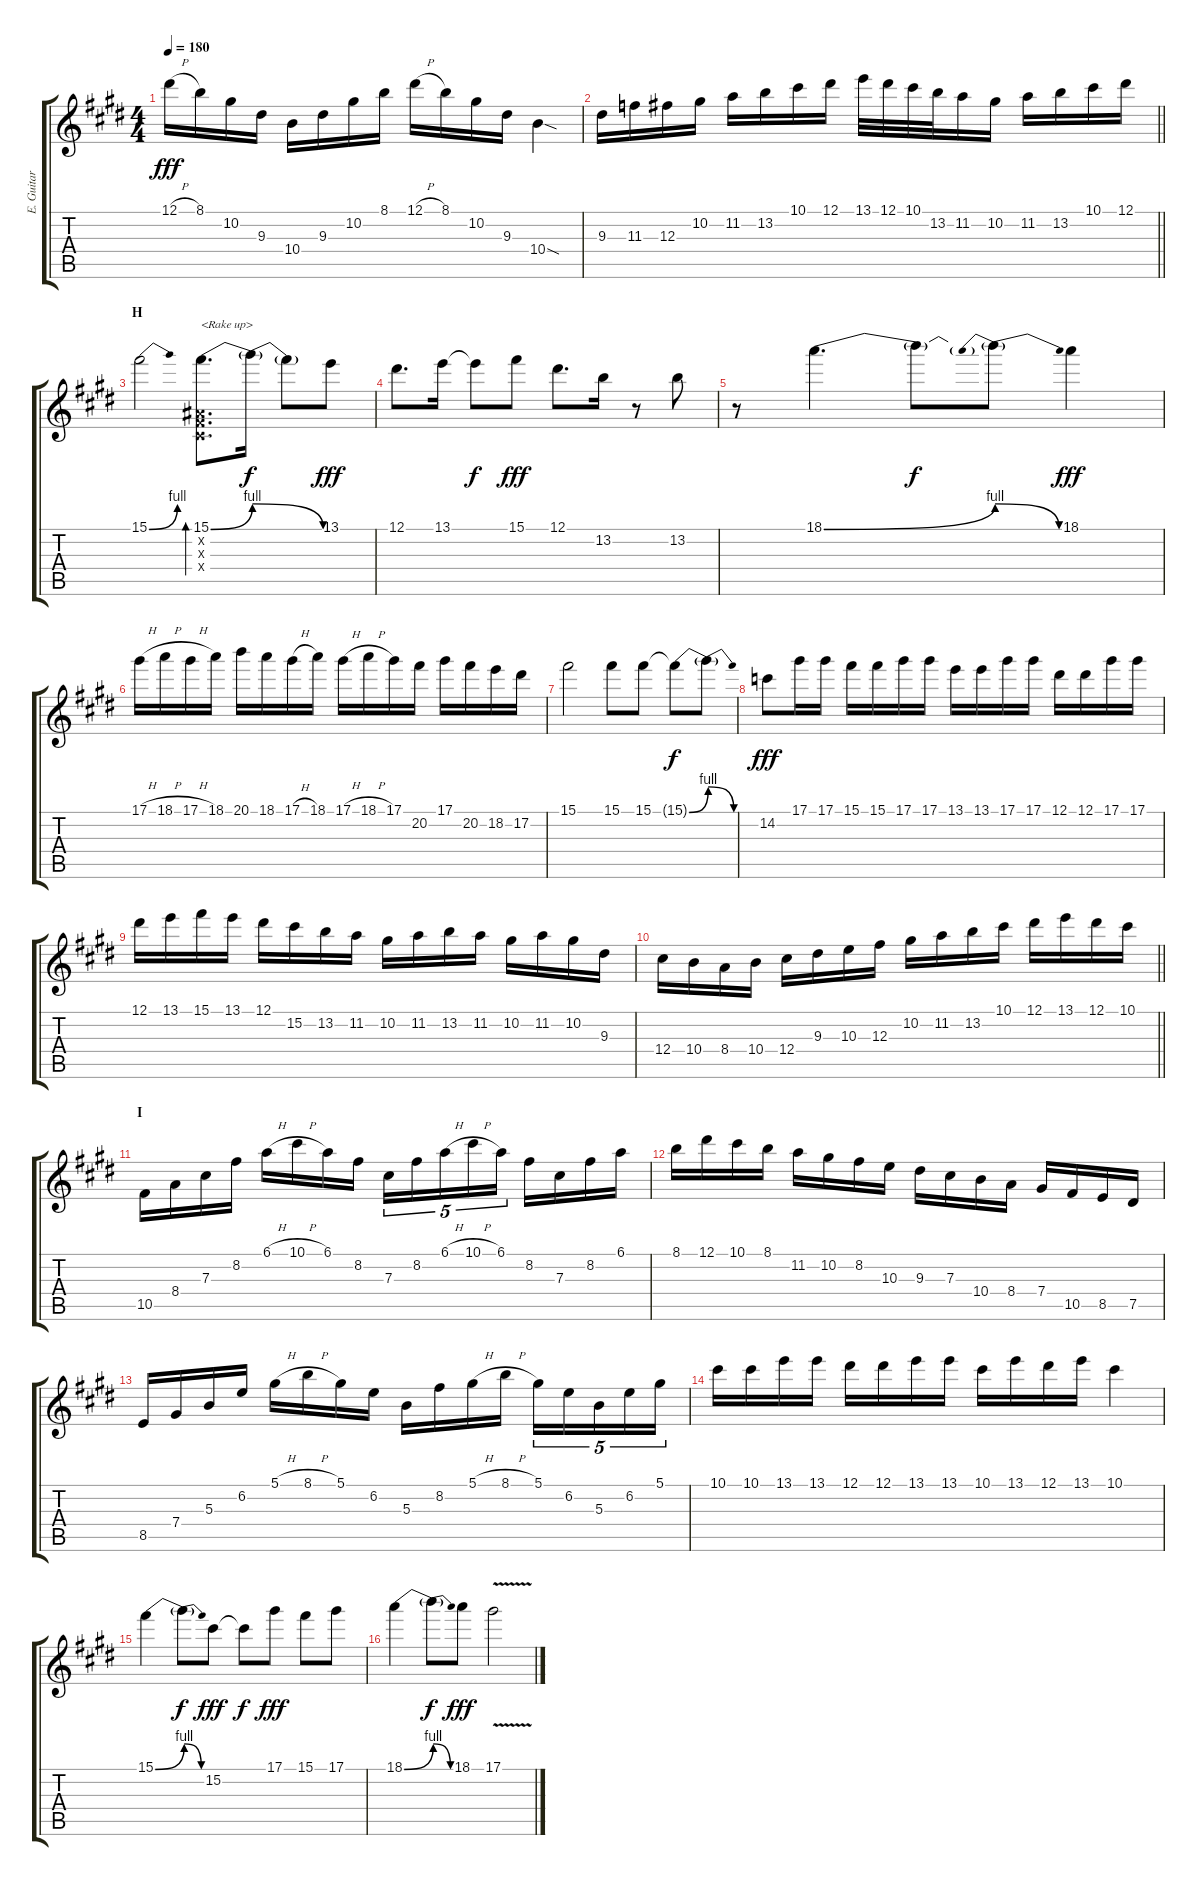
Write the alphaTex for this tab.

\track ("E. Guitar III" "E. Guitar ") {instrument overdrivenguitar}
\staff {score tabs}
\tuning (Eb4 Bb3 Gb3 Db3 Ab2 Db2) {hide}
\ts (4 4)
\tempo 180
\clef g2
\ks e
12.1{h}.16{dy fff} 8.1.16 10.2.16 9.3.16 10.4.16 9.3.16 10.2.16 8.1.16 12.1{h}.16 8.1.16 10.2.16 9.3.16 10.4{sod}.4 |
\barLineRight lightlight
9.3.16 11.3.16 12.3.16 10.2.16 11.2.16 13.2.16 10.1.16 12.1.16 13.1.32 12.1.32 10.1.32 13.2.32 11.2.16 10.2.16 11.2.16 13.2.16 10.1.16 12.1.16 |
\section ("" "H")
15.1{be (bend 0 0 60 4)}.2 (15.1{be (bend 0 0 60 4)} 0.2{x} 0.3{x} 0.4{x}).8{d bd 120 txt "<Rake up>"} 15.1{be (release 0 4 60 0) t}.16{dy f} 15.1{t}.8 13.1.8{dy fff} |
12.1.8{d} 13.1.16 13.1{t}.8{dy f} 15.1.8{dy fff} 12.1.8{d} 13.2.16 r.8 13.2.8 |
r.8 18.1{be (bend 0 0 60 4)}.4{d} 18.1{t}.8{dy f} 18.1{be (prebendrelease 0 4 60 0) t}.8 18.1.4{dy fff} |
17.1{h}.16 18.1{h}.16 17.1{h}.16 18.1.16 20.1.16 18.1.16 17.1{h}.16 18.1.16 17.1{h}.16 18.1{h}.16 17.1.16 20.2.16 17.1.16 20.2.16 18.2.16 17.2.16 |
15.1.2 15.1.8 15.1.8 15.1{be (bend 0 0 60 4) t}.8{dy f} 15.1{be (release 0 4 60 0) t}.8 |
14.2.8{dy fff} 17.1.16 17.1.16 15.1.16 15.1.16 17.1.16 17.1.16 13.1.16 13.1.16 17.1.16 17.1.16 12.1.16 12.1.16 17.1.16 17.1.16 |
12.1.16 13.1.16 15.1.16 13.1.16 12.1.16 15.2.16 13.2.16 11.2.16 10.2.16 11.2.16 13.2.16 11.2.16 10.2.16 11.2.16 10.2.16 9.3.16 |
\barLineRight lightlight
12.4.16 10.4.16 8.4.16 10.4.16 12.4.16 9.3.16 10.3.16 12.3.16 10.2.16 11.2.16 13.2.16 10.1.16 12.1.16 13.1.16 12.1.16 10.1.16 |
\section ("" "I")
10.5.16 8.4.16 7.3.16 8.2.16 6.1{h}.16 10.1{h}.16 6.1.16 8.2.16 7.3.16{tu (5 4)} 8.2.16{tu (5 4)} 6.1{h}.16{tu (5 4)} 10.1{h}.16{tu (5 4)} 6.1.16{tu (5 4)} 8.2.16 7.3.16 8.2.16 6.1.16 |
8.1.16 12.1.16 10.1.16 8.1.16 11.2.16 10.2.16 8.2.16 10.3.16 9.3.16 7.3.16 10.4.16 8.4.16 7.4.16 10.5.16 8.5.16 7.5.16 |
8.5.16 7.4.16 5.3.16 6.2.16 5.1{h}.16 8.1{h}.16 5.1.16 6.2.16 5.3.16 8.2.16 5.1{h}.16 8.1{h}.16 5.1.16{tu (5 4)} 6.2.16{tu (5 4)} 5.3.16{tu (5 4)} 6.2.16{tu (5 4)} 5.1.16{tu (5 4)} |
10.1.16 10.1.16 13.1.16 13.1.16 12.1.16 12.1.16 13.1.16 13.1.16 10.1.16 13.1.16 12.1.16 13.1.16 10.1.4 |
15.1{be (bend 0 0 60 4)}.4 15.1{be (release 0 4 60 0) t}.8{dy f} 15.2.8{dy fff} 15.2{t}.8{dy f} 17.1.8{dy fff} 15.1.8 17.1.8 |
18.1{be (bend 0 0 60 4)}.4 18.1{be (release 0 4 60 0) t}.8{dy f} 18.1.8{dy fff} 17.1{v}.2
